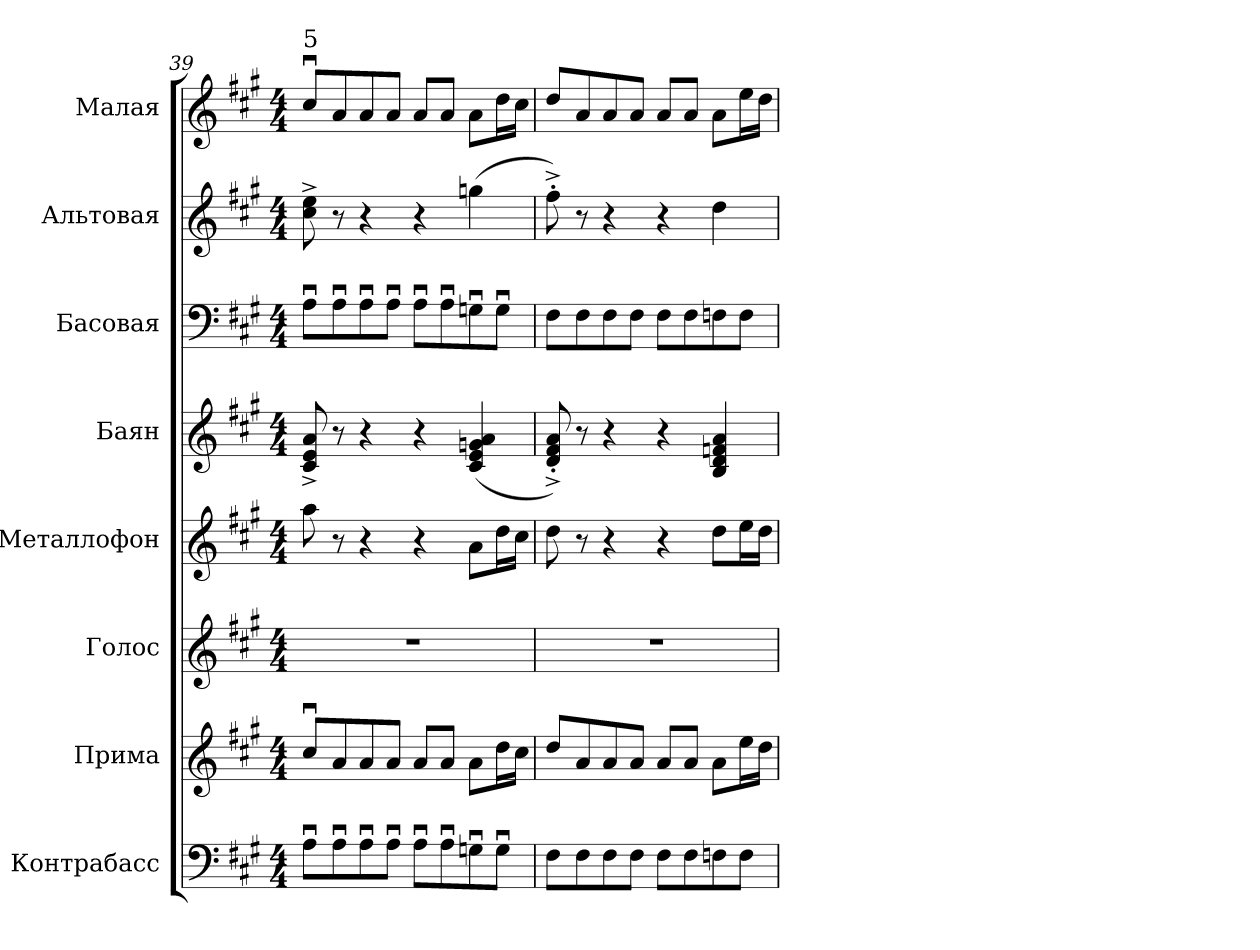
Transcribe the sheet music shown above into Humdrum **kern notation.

**kern	**kern	**kern	**kern	**kern	**kern	**kern	**kern
*part8	*part7	*part6	*part5	*part4	*part3	*part2	*part1
*staff8	*staff7	*staff6	*staff5	*staff4	*staff3	*staff2	*staff1
*I"Контрабасс	*I"Прима	*I"Голос	*I"Meталлофон	*I"Баян	*I"Басовая	*I"Альтовая	*I"Малая
*clefF4	*clefG2	*clefG2	*clefG2	*clefG2	*clefF4	*clefG2	*clefG2
*ITrd7c12	*ITrd7c12	*	*ITrd-7c-12	*	*	*	*
*k[f#c#g#]	*k[f#c#g#]	*k[f#c#g#]	*k[f#c#g#]	*k[f#c#g#]	*k[f#c#g#]	*k[f#c#g#]	*k[f#c#g#]
*A:	*A:	*A:	*A:	*A:	*A:	*A:	*A:
*M4/4	*M4/4	*M4/4	*M4/4	*M4/4	*M4/4	*M4/4	*M4/4
=39	=39	=39	=39	=39	=39	=39	=39
!	!	!	!	!	!	!	!LO:TX:a:t=5
8AAui\L	8c#ui/L	1r	8aaai\	8c#i/^ 8ei^ 8ai^	8Aui\L	8cc#i\^ 8eei^	8cc#ui/L
8AAui\	8Ai/	.	8r	8r	8Aui\	8r	8ai/
8AAui\	8Ai/	.	4r	4r	8Aui\	4r	8ai/
8AAui\J	8Ai/J	.	.	.	8Aui\J	.	8ai/J
8AAui\L	8Ai/L	.	4r	4r	8Aui\L	4r	8ai/L
8AAui\	8Ai/J	.	.	.	8Aui\	.	8ai/J
8GGnui\	8Ai\L	.	8aai\L	(4c#i/ 4ei 4gni 4ai	8Gnui\	(4ggni\	8ai\L
8GGui\J	16di\L	.	16dddi\L	.	8Gui\J	.	16ddi\L
.	16c#i\JJ	.	16ccc#i\JJ	.	.	.	16cc#i\JJ
!!LO:PB:g=z
=40	=40	=40	=40	=40	=40	=40	=40
8FF#i\L	8di/L	1r	8dddi\	8di/'^ 8f#i'^ 8ai'^)	8F#i\L	8ff#'^i\)	8ddi/L
8FF#i\	8Ai/	.	8r	8r	8F#i\	8r	8ai/
8FF#i\	8Ai/	.	4r	4r	8F#i\	4r	8ai/
8FF#i\J	8Ai/J	.	.	.	8F#i\J	.	8ai/J
8FF#i\L	8Ai/L	.	4r	4r	8F#i\L	4r	8ai/L
8FF#i\	8Ai/J	.	.	.	8F#i\	.	8ai/J
8FFni\	8Ai\L	.	8dddi\L	4Bi/ 4di 4fni 4ai	8Fni\	4ddi\	8ai\L
8FFi\J	16ei\L	.	16eeei\L	.	8Fi\J	.	16eei\L
.	16di\JJ	.	16dddi\JJ	.	.	.	16ddi\JJ
=	=	=	=	=	=	=	=
*-	*-	*-	*-	*-	*-	*-	*-
